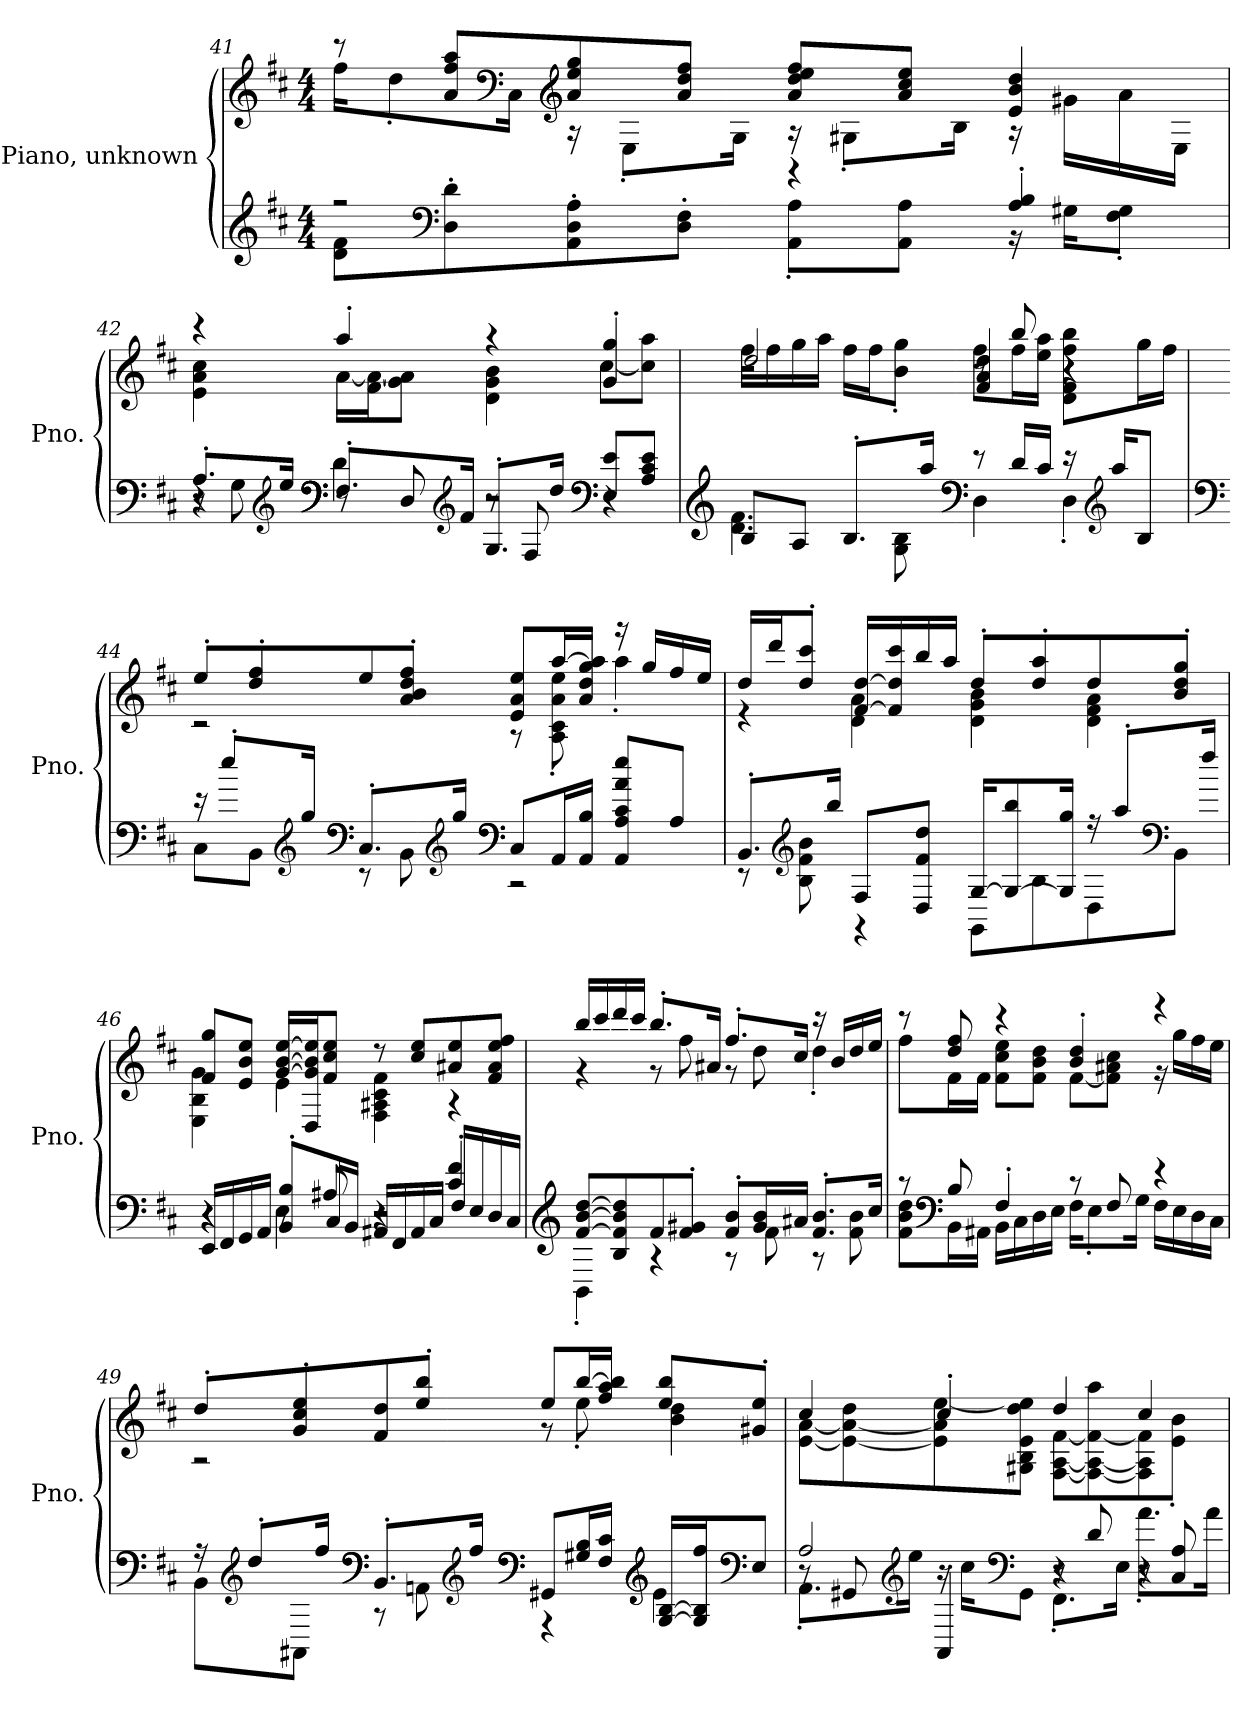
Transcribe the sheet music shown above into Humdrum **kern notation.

**kern	**kern
*part1	*part1
*staff2	*staff1
*I"Piano, unknown	*
*I'Pno.	*
*clefG2	*clefG2
*k[f#c#]	*k[f#c#]
*M4/4	*M4/4
=41	=41
*^	*^
2r	8d\ 8f#\L	8r	16ff#\KL
.	.	.	8dd'\
*clefF4	*	*	*
.	8D\' 8d\'	8a/ 8ff#/ 8aa/L	.
*	*	*clefF4	*
.	.	.	16C#\Jk
*	*	*clefG2	*
.	8AA\' 8D\' 8A\'	8a/ 8ee/ 8gg/	16r
.	.	.	8E'\L
.	8D\' 8F#\'J	8a/ 8dd/ 8ff#/J	.
.	.	.	16G\Jk
4r	8AA\' 8A\'L	8a/ 8dd/ 8ee/ 8ff#/L	16r
.	.	.	8G#X'\L
.	8AA\ 8A\J	8a/ 8cc#/ 8ee/J	.
.	.	.	16B\Jk
4A/' 4B/'	16r	4e/ 4b/ 4dd/	16r
.	16G#X\KL	.	16g#X\LL
.	8F#\' 8G#\'J	.	16a\
.	.	.	16E\JJ
!!LO:PB:g=z	!!
=42	=42	=42	=42
*	*^	*	*
8.A'/L	8r	4r	4r	4e\ 4a\ 4cc#\
.	8G\	.	.	.
*clefG2	*	*	*	*
16ee/Jk	.	.	.	.
*clefF4	*	*	*	*
8.F#'/L	4d\	8r	4aa'/	[16a\LL
.	.	.	.	16f#\ 16a\_J
.	.	8D/	.	8g\ 8a\]J
*clefG2	*	*	*	*
16f#/Jk	.	.	.	.
8.G'/L	2r	8r	4r	4d\ 4g\ 4b\
.	.	8F#/	.	.
16dd/Jk	.	.	.	.
*clefF4	*	*	*	*
8E/ 8e/L	.	4r	4g/' 4gg/'	[8cc#\L
8A/ 8c#/ 8e/J	.	.	.	8cc#\] 8aa\J
*v	*v	*v	*	*
*	*v	*v
=43	=43
*clefG2	*
*^	*^
*	*	*	*^
8B/L	4.d\ 4.f#\	2r	16ff#\LL	2dd/
.	.	.	16ff#\	.
8A/J	.	.	16gg\	.
.	.	.	16aa\JJ	.
8.B'/L	.	.	16ff#\LL	.
.	.	.	16ff#\J	.
.	8G\ 8B\	.	8b\' 8gg\'J	.
16aa/Jk	.	.	.	.
*clefF4	*	*	*	*
8r	4D\	8r	8ff#\L	4f#/ 4a/ 4dd/
16d/LL	.	8bb/	16ff#\L	.
16c#/JJ	.	.	16ee\ 16aa\JJ	.
16r	4D'\	4r	8d\ 8f#\ 8ff#\ 8bb\L	4r
*clefG2	*	*	*	*
16aa/KL	.	.	.	.
8B/J	.	.	16gg\L	.
.	.	.	16ff#\JJ	.
*	*	*v	*v	*v
!!LO:LB:g=z
=44	=44	=44
*clefF4	*	*
*	*	*^
16r	8C#\L	8ee'/L	2r
8ee'/L	.	.	.
.	8BB\J	8dd/' 8ff#/'	.
*clefG2	*	*	*
16gg/Jk	.	.	.
*clefF4	*	*	*
8.C#'/L	8r	8ee/	.
.	8BB\	8a/' 8b/' 8dd/' 8ff#/'J	.
*clefG2	*	*	*
16gg/Jk	.	.	.
*clefF4	*	*	*
8C#/L	2r	8e/ 8a/ 8ee/L	8r
16AA/L	.	[16aa/L	8A\' 8c#\' 8a\' 8ee\'
16AA/ 16B/JJ	.	16a/ 16dd/ 16gg/ 16aa/]JJ	.
8AA/ 8A/ 8c#/ 8a/ 8ee/L	.	16r	4aa'\
.	.	16gg/LL	.
8A/J	.	16ff#/	.
.	.	16ee/JJ	.
=45	=45	=45	=45
8.BB'/L	8r	16dd/LL	4r
.	.	16ddd/J	.
*clefG2	*	*	*
.	8B\ 8f#\ 8b\	8dd/' 8ccc#/'J	.
16bb/Jk	.	.	.
8F#/L	4r	[16f#/ [16dd/LL	4d\ 4a\
.	.	16f#/] 16dd/] 16ccc#/	.
8D/ 8f#/ 8dd/J	.	16bb/	.
.	.	16aa/JJ	.
[16G/KL	8GG\L	8dd'/L	4d\ 4g\ 4b\
8G/_ 8bb/	.	.	.
.	8B\	8dd/' 8aa/'	.
16G/] 16gg/Jk	.	.	.
16r	8D\	8dd/	4d\ 4f#\ 4a\
8aa'/L	.	.	.
*clefF4	*	*	*
.	8BB\J	8b/' 8dd/' 8gg/'J	.
16ff#/Jk	.	.	.
!!LO:LB:g=z	!!
=46	=46	=46	=46
*	*^	*	*
4r	4r	16EE/LL	8f#/ 8gg/L	4E\ 4B\ 4g\
.	.	16FF#/	.	.
.	.	16GG/	8e/ 8b/ 8ee/J	.
.	.	16AA/JJ	.	.
8r	4E\	8BB/' 8B/'L	[16g/ [16b/ [16ee/LL	4e\
.	.	.	16D/ 16g/] 16b/] 16ee/]J	.
8A#X/	.	16C#/L	8f#/ 8cc#/ 8ee/J	.
.	.	16BB/JJ	.	.
4r	2r	16AA#X/LL	8r	4F#\ 4A#X\ 4c#\ 4f#\
.	.	16FF#/	.	.
.	.	16AA#/	8cc#/ 8ee/L	.
.	.	16C#/JJ	.	.
4c#/' 4f#/'	.	16F#/LL	8a#X/ 8ee/	4r
.	.	16E/	.	.
.	.	16D/	8f#/ 8a#/ 8ee/ 8ff#/J	.
.	.	16C#/JJ	.	.
*v	*v	*v	*	*
=47	=47	=47
*clefG2	*	*
*^	*	*
[8f#/ [8b/ [8dd/L	4BB'\	16bb/LL	4r
.	.	16ccc#/	.
8B/ 8f#/] 8b/] 8dd/]	.	16ddd/	.
.	.	16ccc#/JJ	.
8f#/	4r	8.bb'/L	8r
8f#/' 8g#X/'J	.	.	8ff#\
.	.	16a#X/Jk	.
8f#/' 8b/'L	8r	8.ff#'/L	8r
16g#/ 16b/L	8f#\	.	8dd\
16a#X/JJ	.	16cc#/Jk	.
8.f#/' 8.b/'L	8r	16r	4dd'\
.	.	16b/LL	.
.	8f#\ 8b\	16dd/	.
16cc#/Jk	.	16ee/JJ	.
!!LO:LB:g=z	!!
=48	=48	=48	=48
8r	8f#\ 8b\ 8dd\L	8r	8ff#\L
*clefF4	*	*	*
8B/	16BB\L	8dd/ 8ff#/	16f#\L
.	16AA#X\JJ	.	16f#\JJ
4F#'/	16BB\LL	4r	8f#\ 8cc#\ 8ee\L
.	16C#\	.	.
.	16D\	.	8f#\ 8b\ 8dd\J
.	16E\JJ	.	.
8r	16F#\KL	4b/' 4dd/'	[8f#\L
.	8E'\	.	.
8F#/	.	.	8f#\] 8a#X\ 8cc#\J
.	16G\Jk	.	.
4r	16F#\LL	4r	16r
.	16E\	.	16gg\LL
.	16D\	.	16ff#\
.	16C#\JJ	.	16ee\JJ
!!LO:LB:g=z	!!
=49	=49	=49	=49
16r	8BB\L	8dd'/L	2r
*clefG2	*	*	*
8dd'/L	.	.	.
.	8AA#X\J	8g/' 8cc#/' 8ee/'	.
16ff#/Jk	.	.	.
*clefF4	*	*	*
8.BB'/L	8r	8f#/ 8dd/	.
.	8AAn\	8ee/' 8bb/'J	.
*clefG2	*	*	*
16ff#/Jk	.	.	.
*clefF4	*	*	*
8GG#X/L	4r	8ee/L	8r
16G#X/ 16B/L	.	[16bb/L	8ee'\
16F#/ 16c#/JJ	.	16ff#/ 16aa/ 16bb/]JJ	.
*clefG2	*	*	*
[16G#/ [16B/LL	4e\	8ee/ 8bb/L	4b\ 4dd\
16G#/] 16B/] 16ff#/J	.	.	.
*clefF4	*	*	*
8E/J	.	8g#X/' 8ee/'J	.
!!LO:LB:g=z	!!
=50	=50	=50	=50
*	*^	*	*
2A/	8.AA'\L	8r	4cc#/	[8e\ [8a\L
.	.	8GG#X/	.	8e\_ 8a\_ 8dd\
*clefG2	*	*	*	*
.	16ee\Jk	.	.	.
.	16r	4AA'/	4cc#'/	8e\] 8a\] [8ee\
.	16cc#\KL	.	.	.
*clefF4	*	*	*	*
.	8GG#\J	.	.	8G#X\ 8B\ 8e\ 8dd\ 8ee\]J
8r	8.FF#'\L	4r	4dd/	[8F#\ [8A\ [8f#\L
8d/	.	.	.	8F#\_ 8A\_ 8f#\_ 8aa\
.	16E\Jk	.	.	.
4r	8.a'\L	8r	4cc#/	8F#\] 8A\] 8f#\]
.	.	8C#/ 8A/	.	8e\' 8b\'J
.	16a\Jk	.	.	.
*v	*v	*v	*	*
*	*v	*v
=	=
*-	*-
